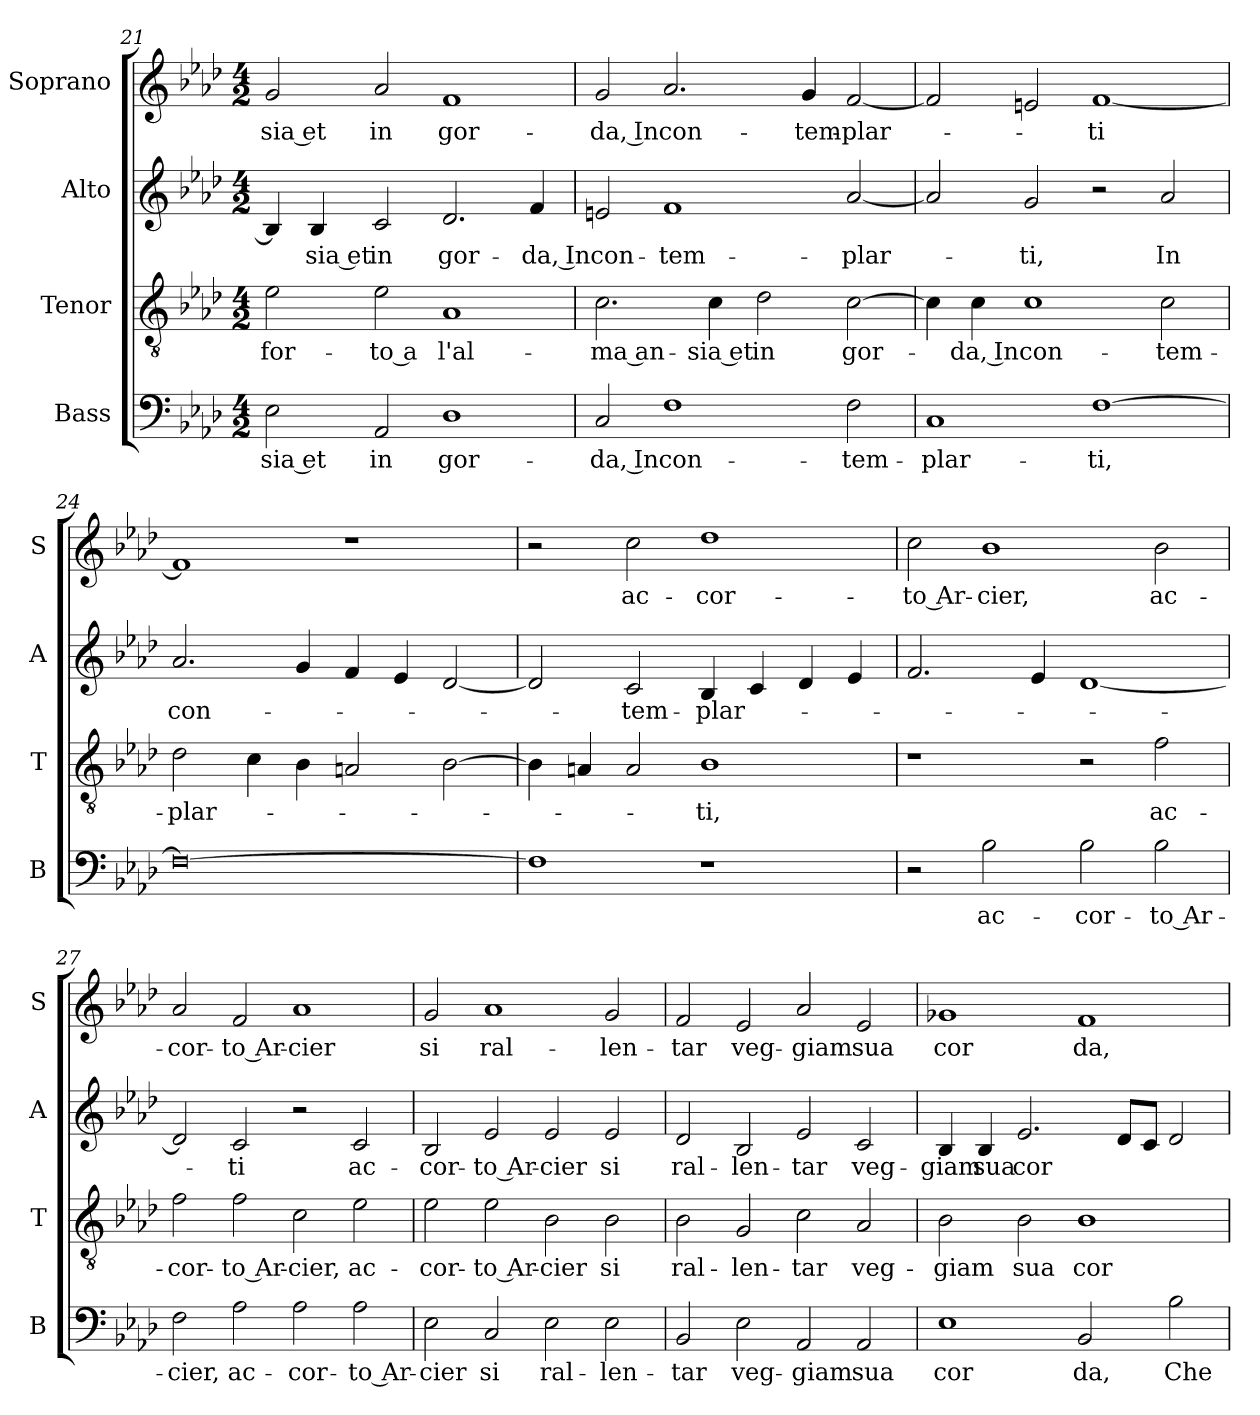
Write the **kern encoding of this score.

**kern	**text	**kern	**text	**kern	**text	**kern	**text
*part4	*part4	*part3	*part3	*part2	*part2	*part1	*part1
*staff4	*staff4	*staff3	*staff3	*staff2	*staff2	*staff1	*staff1
*I"Bass	*	*I"Tenor	*	*I"Alto	*	*I"Soprano	*
*I'B	*	*I'T	*	*I'A	*	*I'S	*
!!LO:LB:g=z
*clefF4	*	*clefGv2	*	*clefG2	*	*clefG2	*
*k[b-e-a-d-]	*	*k[b-e-a-d-]	*	*k[b-e-a-d-]	*	*k[b-e-a-d-]	*
*A-:	*	*A-:	*	*A-:	*	*A-:	*
*M4/2	*	*M4/2	*	*M4/2	*	*M4/2	*
=21	=21	=21	=21	=21	=21	=21	=21
!	!LO:LY:b	!	!LO:LY:b	!	!	!	!LO:LY:b
2E-\	-sia et	2e-\	-for-	4B-/]	.	2g/	-sia et
!	!	!	!	!	!LO:LY:b	!	!
.	.	.	.	4B-/	-sia et	.	.
!	!LO:LY:b	!	!LO:LY:b	!	!LO:LY:b	!	!LO:LY:b
2AA-/	in	2e-\	-to a	2c/	in	2a-/	in
!	!LO:LY:b	!	!LO:LY:b	!	!LO:LY:b	!	!LO:LY:b
1D-	gor-	1A-	l'al-	2.d-/	gor-	1f	gor-
!	!	!	!	!	!LO:LY:b	!	!
.	.	.	.	4f/	-da, In	.	.
=22	=22	=22	=22	=22	=22	=22	=22
!	!LO:LY:b	!	!LO:LY:b	!	!LO:LY:b	!	!LO:LY:b
2C/	-da, In	2.c\	-ma an-	2en/	con-	2g/	-da, In
!	!LO:LY:b	!	!	!	!LO:LY:b	!	!LO:LY:b
1F	con-	.	.	1f	-tem-	2.a-/	con-
!	!	!	!LO:LY:b	!	!	!	!
.	.	4c\	-sia et	.	.	.	.
!	!	!	!LO:LY:b	!	!	!	!
.	.	2d-\	in	.	.	.	.
!	!	!	!	!	!	!	!LO:LY:b
.	.	.	.	.	.	4g/	-tem-
!	!LO:LY:b	!	!LO:LY:b	!	!LO:LY:b	!	!LO:LY:b
2F\	-tem-	[2c\	gor-	[2a-/	-plar-	[2f/	-plar-
=23	=23	=23	=23	=23	=23	=23	=23
!	!LO:LY:b	!	!	!	!	!	!
1C	-plar-	4c\]	.	2a-/]	.	2f/]	.
!	!	!	!LO:LY:b	!	!	!	!
.	.	4c\	-da, In	.	.	.	.
!	!	!	!LO:LY:b	!	!LO:LY:b	!	!
.	.	1c	con-	2g/	-ti,	2en/	.
!	!LO:LY:b	!	!	!	!	!	!LO:LY:b
[1F	-ti,	.	.	2r	.	[1f	-ti
!	!	!	!LO:LY:b	!	!LO:LY:b	!	!
.	.	2c\	-tem-	2a-/	In	.	.
!!LO:PB:g=z
=24	=24	=24	=24	=24	=24	=24	=24
!	!	!	!LO:LY:b	!	!LO:LY:b	!	!
0F_	.	2d-\	-plar-	2.a-/	con-	1f]	.
.	.	4c\	.	.	.	.	.
.	.	4B-\	.	4g/	.	.	.
.	.	2An/	.	4f/	.	1r	.
.	.	.	.	4e-/	.	.	.
.	.	[2B-\	.	[2d-/	.	.	.
=25	=25	=25	=25	=25	=25	=25	=25
1F]	.	4B-\]	.	2d-/]	.	2r	.
.	.	4An/	.	.	.	.	.
!	!	!	!	!	!LO:LY:b	!	!LO:LY:b
.	.	2A/	.	2c/	-tem-	2cc\	ac-
!	!	!	!LO:LY:b	!	!LO:LY:b	!	!LO:LY:b
1r	.	1B-	-ti,	4B-/	-plar-	1dd-	-cor-
.	.	.	.	4c/	.	.	.
.	.	.	.	4d-/	.	.	.
.	.	.	.	4e-/	.	.	.
=26	=26	=26	=26	=26	=26	=26	=26
!	!	!	!	!	!	!	!LO:LY:b
2r	.	1r	.	2.f/	.	2cc\	-to Ar-
!	!LO:LY:b	!	!	!	!	!	!LO:LY:b
2B-\	ac-	.	.	.	.	1b-	-cier,
.	.	.	.	4e-/	.	.	.
!	!LO:LY:b	!	!	!	!	!	!
2B-\	-cor-	2r	.	[1d-	.	.	.
!	!LO:LY:b	!	!LO:LY:b	!	!	!	!LO:LY:b
2B-\	-to Ar-	2f\	ac-	.	.	2b-\	ac-
=27	=27	=27	=27	=27	=27	=27	=27
!	!LO:LY:b	!	!LO:LY:b	!	!	!	!LO:LY:b
2F\	-cier,	2f\	-cor-	2d-/]	.	2a-/	-cor-
!	!LO:LY:b	!	!LO:LY:b	!	!LO:LY:b	!	!LO:LY:b
2A-\	ac-	2f\	-to Ar-	2c/	-ti	2f/	-to Ar-
!	!LO:LY:b	!	!LO:LY:b	!	!	!	!LO:LY:b
2A-\	-cor-	2c\	-cier,	2r	.	1a-	-cier
!	!LO:LY:b	!	!LO:LY:b	!	!LO:LY:b	!	!
2A-\	-to Ar-	2e-\	ac-	2c/	ac-	.	.
!!LO:LB:g=z
=28	=28	=28	=28	=28	=28	=28	=28
!	!LO:LY:b	!	!LO:LY:b	!	!LO:LY:b	!	!LO:LY:b
2E-\	-cier	2e-\	-cor-	2B-/	-cor-	2g/	si
!	!LO:LY:b	!	!LO:LY:b	!	!LO:LY:b	!	!LO:LY:b
2C/	si	2e-\	-to Ar-	2e-/	-to Ar-	1a-	ral-
!	!LO:LY:b	!	!LO:LY:b	!	!LO:LY:b	!	!
2E-\	ral-	2B-\	-cier	2e-/	-cier	.	.
!	!LO:LY:b	!	!LO:LY:b	!	!LO:LY:b	!	!LO:LY:b
2E-\	-len-	2B-\	si	2e-/	si	2g/	-len-
=29	=29	=29	=29	=29	=29	=29	=29
!	!LO:LY:b	!	!LO:LY:b	!	!LO:LY:b	!	!LO:LY:b
2BB-/	-tar	2B-\	ral-	2d-/	ral-	2f/	-tar
!	!LO:LY:b	!	!LO:LY:b	!	!LO:LY:b	!	!LO:LY:b
2E-\	veg-	2G/	-len-	2B-/	-len-	2e-/	veg-
!	!LO:LY:b	!	!LO:LY:b	!	!LO:LY:b	!	!LO:LY:b
2AA-/	-giam	2c\	-tar	2e-/	-tar	2a-/	-giam
!	!LO:LY:b	!	!LO:LY:b	!	!LO:LY:b	!	!LO:LY:b
2AA-/	sua	2A-/	veg-	2c/	veg-	2e-/	sua
=30	=30	=30	=30	=30	=30	=30	=30
!	!LO:LY:b	!	!LO:LY:b	!	!LO:LY:b	!	!LO:LY:b
1E-	cor	2B-\	-giam	4B-/	-giam	1g-X	cor
!	!	!	!	!	!LO:LY:b	!	!
.	.	.	.	4B-/	sua	.	.
!	!	!	!LO:LY:b	!	!LO:LY:b	!	!
.	.	2B-\	sua	2.e-/	cor	.	.
!	!LO:LY:b	!	!LO:LY:b	!	!	!	!LO:LY:b
2BB-/	da,	1B-	cor	.	.	1f	da,
.	.	.	.	8d-/L	.	.	.
.	.	.	.	8c/J	.	.	.
!	!LO:LY:b	!	!	!	!	!	!
2B-\	Che	.	.	2d-/	.	.	.
=	=	=	=	=	=	=	=
*-	*-	*-	*-	*-	*-	*-	*-
